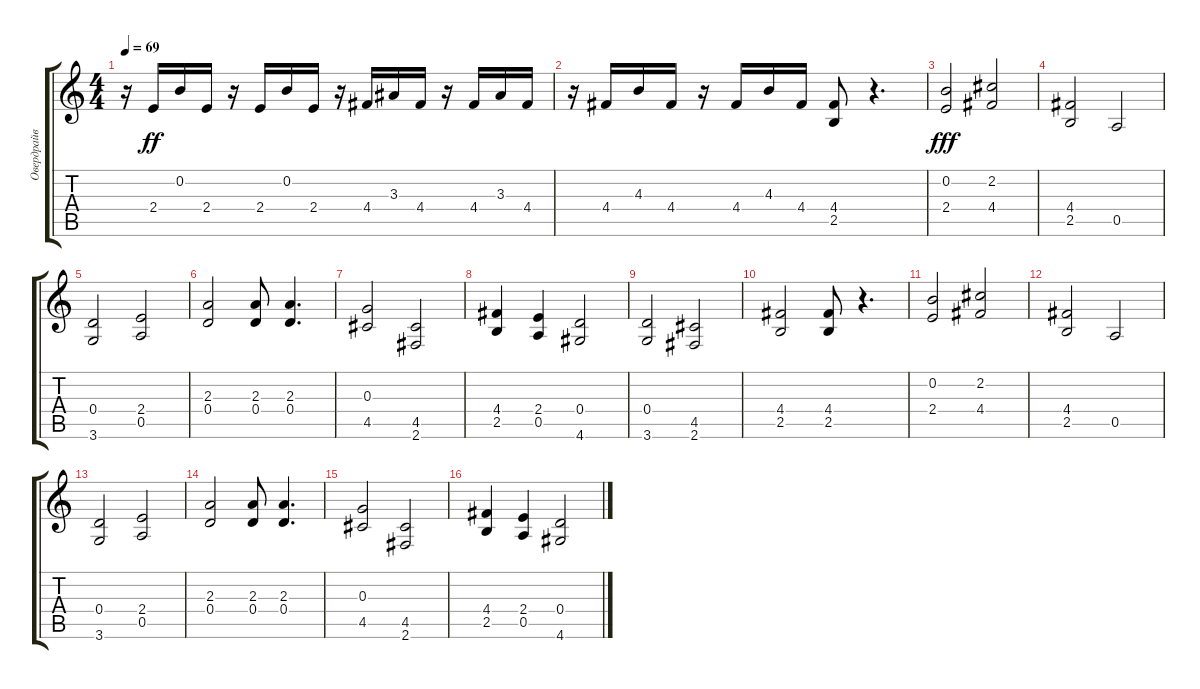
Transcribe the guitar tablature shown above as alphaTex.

\track ("Овердрайв" "Овердрайв") {instrument overdrivenguitar}
\staff {score tabs}
\tuning (E4 B3 G3 D3 A2 E2) {hide}
\ts (4 4)
\tempo 69
\clef g2
\ks c
r.16{dy ff} 2.4.16 0.2.16 2.4.16 r.16 2.4.16 0.2.16 2.4.16 r.16 4.4.16 3.3.16 4.4.16 r.16 4.4.16 3.3.16 4.4.16 |
r.16 4.4.16 4.3.16 4.4.16 r.16 4.4.16 4.3.16 4.4.16 (4.4 2.5).8 r.4{d} |
(0.2 2.4).2{dy fff} (2.2 4.4).2 |
(4.4 2.5).2 0.5.2 |
(0.4 3.6).2 (2.4 0.5).2 |
(2.3 0.4).2 (2.3 0.4).8 (2.3 0.4).4{d} |
(0.3 4.5).2 (4.5 2.6).2 |
(4.4 2.5).4 (2.4 0.5).4 (0.4 4.6).2 |
(0.4 3.6).2 (4.5 2.6).2 |
(4.4 2.5).2 (4.4 2.5).8 r.4{d volume 15} |
(0.2 2.4).2 (2.2 4.4).2 |
(4.4 2.5).2 0.5.2 |
(0.4 3.6).2 (2.4 0.5).2 |
(2.3 0.4).2 (2.3 0.4).8 (2.3 0.4).4{d} |
(0.3 4.5).2 (4.5 2.6).2 |
(4.4 2.5).4 (2.4 0.5).4 (0.4 4.6).2
